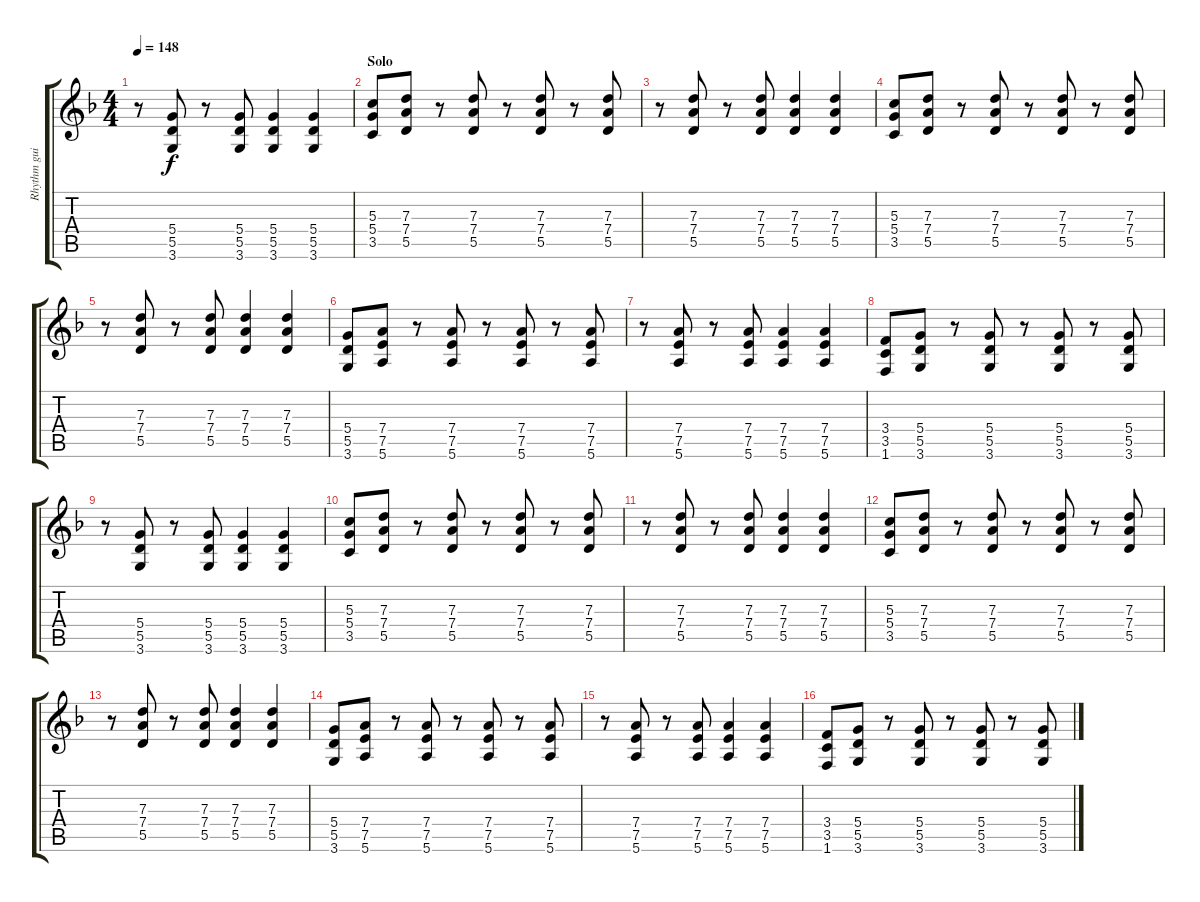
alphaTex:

\track ("Rhythm guitar" "Rhythm gui") {instrument distortionguitar}
\staff {score tabs}
\tuning (E4 B3 G3 D3 A2 E2) {hide}
\ts (4 4)
\tempo 148
\clef g2
\ks dminor
r.8{dy f} (5.4 5.5 3.6).8 r.8 (5.4 5.5 3.6).8 (5.4 5.5 3.6).4 (5.4 5.5 3.6).4 |
\section ("" "Solo")
(5.3 5.4 3.5).8{volume 10 instrument distortionguitar} (7.3 7.4 5.5).8 r.8 (7.3 7.4 5.5).8 r.8 (7.3 7.4 5.5).8 r.8 (7.3 7.4 5.5).8 |
r.8 (7.3 7.4 5.5).8 r.8 (7.3 7.4 5.5).8 (7.3 7.4 5.5).4 (7.3 7.4 5.5).4 |
(5.3 5.4 3.5).8{volume 10 instrument distortionguitar} (7.3 7.4 5.5).8 r.8 (7.3 7.4 5.5).8 r.8 (7.3 7.4 5.5).8 r.8 (7.3 7.4 5.5).8 |
r.8 (7.3 7.4 5.5).8 r.8 (7.3 7.4 5.5).8 (7.3 7.4 5.5).4 (7.3 7.4 5.5).4 |
(5.4 5.5 3.6).8{volume 10 instrument distortionguitar} (7.4 7.5 5.6).8 r.8 (7.4 7.5 5.6).8 r.8 (7.4 7.5 5.6).8 r.8 (7.4 7.5 5.6).8 |
r.8 (7.4 7.5 5.6).8 r.8 (7.4 7.5 5.6).8 (7.4 7.5 5.6).4 (7.4 7.5 5.6).4 |
(3.4 3.5 1.6).8{volume 10 instrument distortionguitar} (5.4 5.5 3.6).8 r.8 (5.4 5.5 3.6).8 r.8 (5.4 5.5 3.6).8 r.8 (5.4 5.5 3.6).8 |
r.8 (5.4 5.5 3.6).8 r.8 (5.4 5.5 3.6).8 (5.4 5.5 3.6).4 (5.4 5.5 3.6).4 |
(5.3 5.4 3.5).8{volume 10 instrument distortionguitar} (7.3 7.4 5.5).8 r.8 (7.3 7.4 5.5).8 r.8 (7.3 7.4 5.5).8 r.8 (7.3 7.4 5.5).8 |
r.8 (7.3 7.4 5.5).8 r.8 (7.3 7.4 5.5).8 (7.3 7.4 5.5).4 (7.3 7.4 5.5).4 |
(5.3 5.4 3.5).8{volume 10 instrument distortionguitar} (7.3 7.4 5.5).8 r.8 (7.3 7.4 5.5).8 r.8 (7.3 7.4 5.5).8 r.8 (7.3 7.4 5.5).8 |
r.8 (7.3 7.4 5.5).8 r.8 (7.3 7.4 5.5).8 (7.3 7.4 5.5).4 (7.3 7.4 5.5).4 |
(5.4 5.5 3.6).8{volume 10 instrument distortionguitar} (7.4 7.5 5.6).8 r.8 (7.4 7.5 5.6).8 r.8 (7.4 7.5 5.6).8 r.8 (7.4 7.5 5.6).8 |
r.8 (7.4 7.5 5.6).8 r.8 (7.4 7.5 5.6).8 (7.4 7.5 5.6).4 (7.4 7.5 5.6).4 |
(3.4 3.5 1.6).8{volume 10 instrument distortionguitar} (5.4 5.5 3.6).8 r.8 (5.4 5.5 3.6).8 r.8 (5.4 5.5 3.6).8 r.8 (5.4 5.5 3.6).8
